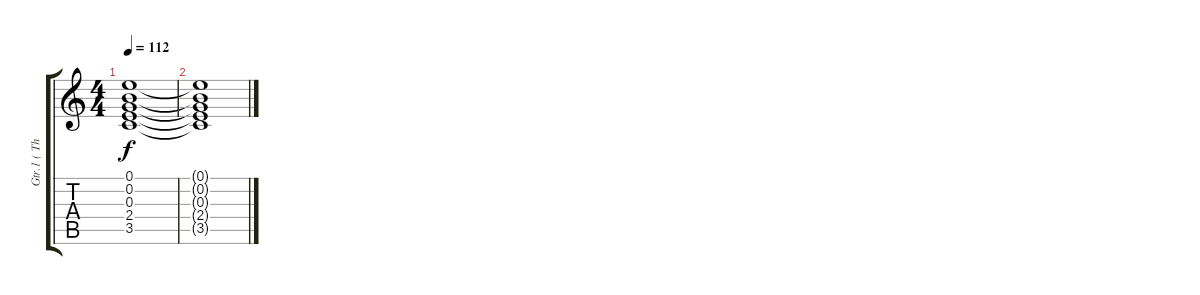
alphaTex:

\track ("Gtr.1 ( Thom Yorke )" "Gtr.1 ( Th") {instrument overdrivenguitar}
\staff {score tabs}
\tuning (E4 B3 G3 D3 A2 E2) {hide}
\ts (4 4)
\tempo 112
\clef g2
\ks c
(0.1{t} 0.2{t} 0.3{t} 2.4{t} 3.5{t}).1{dy f} |
(0.1{t} 0.2{t} 0.3{t} 2.4{t} 3.5{t}).1
